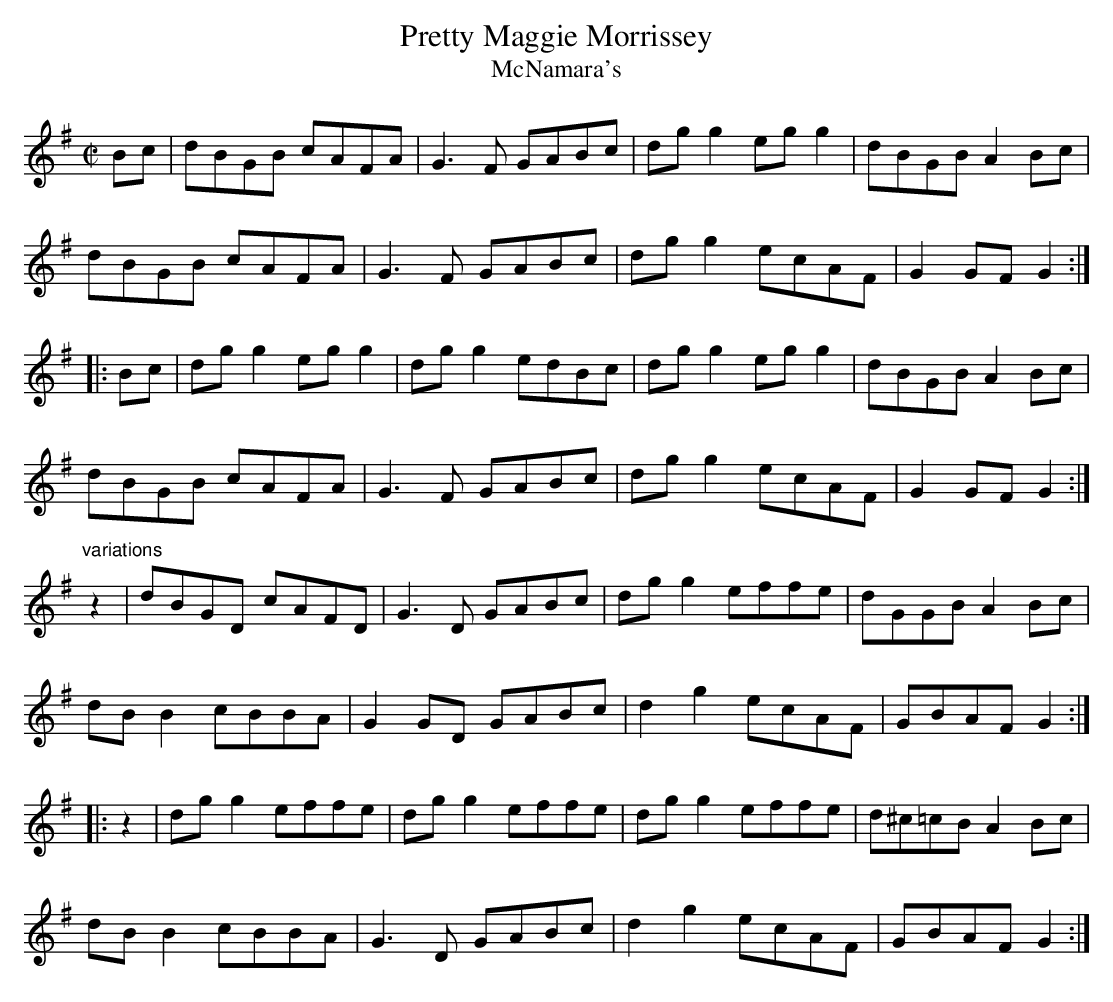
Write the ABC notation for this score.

X:1
T:Pretty Maggie Morrissey
T:McNamara's
M:C|
K:G
Bc|dBGB cAFA|G3F GABc|dgg2 egg2|dBGB A2Bc|
dBGB cAFA|G3F GABc|dgg2 ecAF|G2GF G2:|
|:Bc|dgg2 egg2|dgg2 edBc|dgg2 egg2|dBGB A2Bc|
dBGB cAFA|G3F GABc|dgg2 ecAF|G2GF G2:|
"variations"
z2|dBGD cAFD|G3D GABc|dgg2 effe|dGGB A2Bc|
dBB2 cBBA|G2GD GABc|d2g2 ecAF|GBAF G2:|
|:z2|dgg2 effe|dgg2 effe|dgg2 effe|d^c=cB A2Bc|
dBB2 cBBA|G3D GABc|d2g2 ecAF|GBAF G2:|
